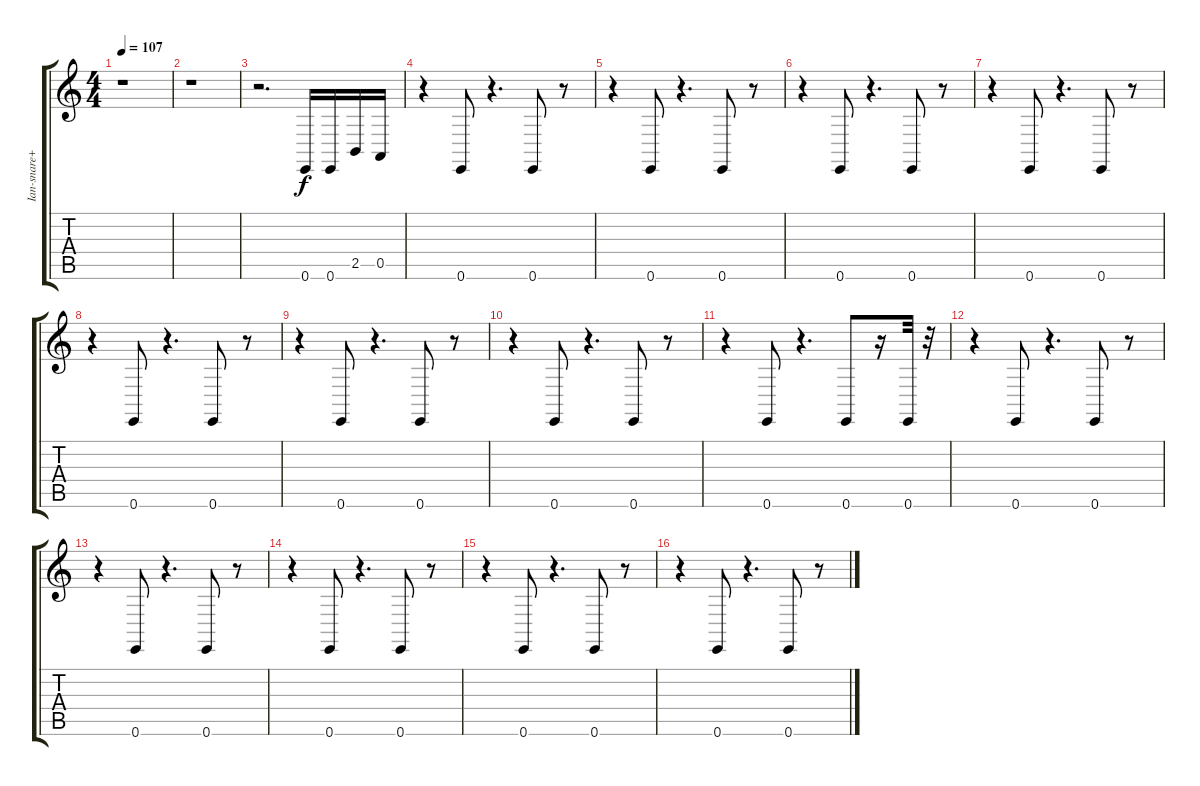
\track ("Ian-snare+tom" "Ian-snare+") {instrument acousticgrandpiano}
\staff {score tabs}
\tuning (E4 B3 G3 D3 A2 E2) {hide}
\ts (4 4)
\tempo 107
\clef g2
\ks c
r.1{dy f} |
r.1 |
r.2{d} 0.6.16 0.6.16 2.5.16 0.5.16 |
r.4 0.6.8 r.4{d} 0.6.8 r.8 |
r.4 0.6.8 r.4{d} 0.6.8 r.8 |
r.4 0.6.8 r.4{d} 0.6.8 r.8 |
r.4 0.6.8 r.4{d} 0.6.8 r.8 |
r.4 0.6.8 r.4{d} 0.6.8 r.8 |
r.4 0.6.8 r.4{d} 0.6.8 r.8 |
r.4 0.6.8 r.4{d} 0.6.8 r.8 |
r.4 0.6.8 r.4{d} 0.6.8 r.16 0.6.32 r.32 |
r.4 0.6.8 r.4{d} 0.6.8 r.8 |
r.4 0.6.8 r.4{d} 0.6.8 r.8 |
r.4 0.6.8 r.4{d} 0.6.8 r.8 |
r.4 0.6.8 r.4{d} 0.6.8 r.8 |
r.4 0.6.8 r.4{d} 0.6.8 r.8
